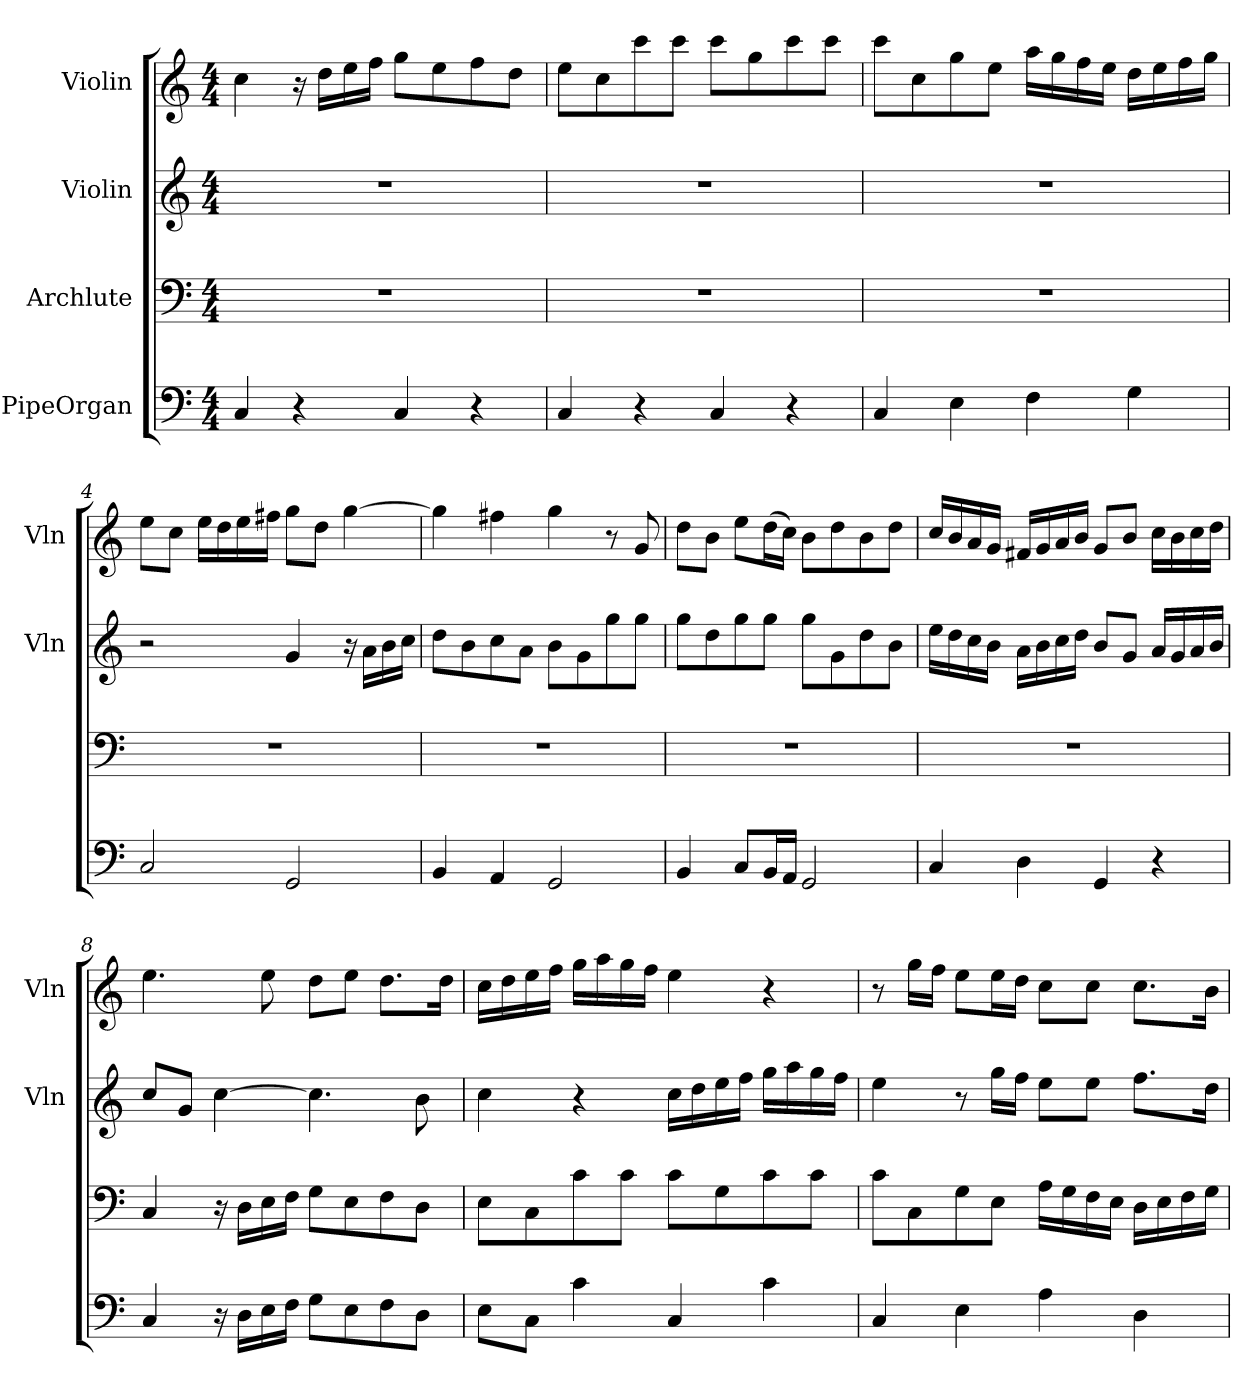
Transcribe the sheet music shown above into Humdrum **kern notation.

**kern	**kern	**kern	**kern
*part4	*part3	*part2	*part1
*staff4	*staff3	*staff2	*staff1
*I"PipeOrgan	*I"Archlute	*I"Violin	*I"Violin
*	*	*I'Vln	*I'Vln
*clefF4	*clefF4	*clefG2	*clefG2
*k[]	*k[]	*k[]	*k[]
*C:	*C:	*C:	*C:
*M4/4	*M4/4	*M4/4	*M4/4
*MM66	*MM66	*MM66	*MM66
=1	=1	=1	=1
4C/	1r	1r	4cc\
4r	.	.	16r
.	.	.	16dd\LL
.	.	.	16ee\
.	.	.	16ff\JJ
4C/	.	.	8gg\L
.	.	.	8ee\
4r	.	.	8ff\
.	.	.	8dd\J
=2	=2	=2	=2
4C/	1r	1r	8ee\L
.	.	.	8cc\
4r	.	.	8ccc\
.	.	.	8ccc\J
4C/	.	.	8ccc\L
.	.	.	8gg\
4r	.	.	8ccc\
.	.	.	8ccc\J
=3	=3	=3	=3
4C/	1r	1r	8ccc\L
.	.	.	8cc\
4E\	.	.	8gg\
.	.	.	8ee\J
4F\	.	.	16aa\LL
.	.	.	16gg\
.	.	.	16ff\
.	.	.	16ee\JJ
4G\	.	.	16dd\LL
.	.	.	16ee\
.	.	.	16ff\
.	.	.	16gg\JJ
=4	=4	=4	=4
2C/	1r	2r	8ee\L
.	.	.	8cc\J
.	.	.	16ee\LL
.	.	.	16dd\
.	.	.	16ee\
.	.	.	16ff#X\JJ
2GG/	.	4g/	8gg\L
.	.	.	8dd\J
.	.	16r	[4gg\
.	.	16a\LL	.
.	.	16b\	.
.	.	16cc\JJ	.
=5	=5	=5	=5
4BB/	1r	8dd\L	4gg\]
.	.	8b\	.
4AA/	.	8cc\	4ff#X\
.	.	8a\J	.
2GG/	.	8b\L	4gg\
.	.	8g\	.
.	.	8gg\	8r
.	.	8gg\J	8g/
=6	=6	=6	=6
4BB/	1r	8gg\L	8dd\L
.	.	8dd\	8b\J
8C/L	.	8gg\	8ee\L
16BB/L	.	8gg\J	(16dd\L
16AA/JJ	.	.	16cc\JJ)
2GG/	.	8gg\L	8b\L
.	.	8g\	8dd\
.	.	8dd\	8b\
.	.	8b\J	8dd\J
=7	=7	=7	=7
4C/	1r	16ee\LL	16cc/LL
.	.	16dd\	16b/
.	.	16cc\	16a/
.	.	16b\JJ	16g/JJ
4D\	.	16a\LL	16f#X/LL
.	.	16b\	16g/
.	.	16cc\	16a/
.	.	16dd\JJ	16b/JJ
4GG/	.	8b/L	8g/L
.	.	8g/J	8b/J
4r	.	16a/LL	16cc\LL
.	.	16g/	16b\
.	.	16a/	16cc\
.	.	16b/JJ	16dd\JJ
=8	=8	=8	=8
4C/	4C/	8cc/L	4.ee\
.	.	8g/J	.
16r	16r	[4cc\	.
16D\LL	16D\LL	.	.
16E\	16E\	.	8ee\
16F\JJ	16F\JJ	.	.
8G\L	8G\L	4.cc\]	8dd\L
8E\	8E\	.	8ee\J
8F\	8F\	.	8.dd\L
8D\J	8D\J	8b\	.
.	.	.	16dd\Jk
=9	=9	=9	=9
8E\L	8E\L	4cc\	16cc\LL
.	.	.	16dd\
8C\J	8C\	.	16ee\
.	.	.	16ff\JJ
4c\	8c\	4r	16gg\LL
.	.	.	16aa\
.	8c\J	.	16gg\
.	.	.	16ff\JJ
4C/	8c\L	16cc\LL	4ee\
.	.	16dd\	.
.	8G\	16ee\	.
.	.	16ff\JJ	.
4c\	8c\	16gg\LL	4r
.	.	16aa\	.
.	8c\J	16gg\	.
.	.	16ff\JJ	.
=10	=10	=10	=10
4C/	8c\L	4ee\	8r
.	8C\	.	16gg\LL
.	.	.	16ff\JJ
4E\	8G\	8r	8ee\L
.	8E\J	16gg\LL	16ee\L
.	.	16ff\JJ	16dd\JJ
4A\	16A\LL	8ee\L	8cc\L
.	16G\	.	.
.	16F\	8ee\J	8cc\J
.	16E\JJ	.	.
4D\	16D\LL	8.ff\L	8.cc\L
.	16E\	.	.
.	16F\	.	.
.	16G\JJ	16dd\Jk	16b\Jk
=	=	=	=
*-	*-	*-	*-
